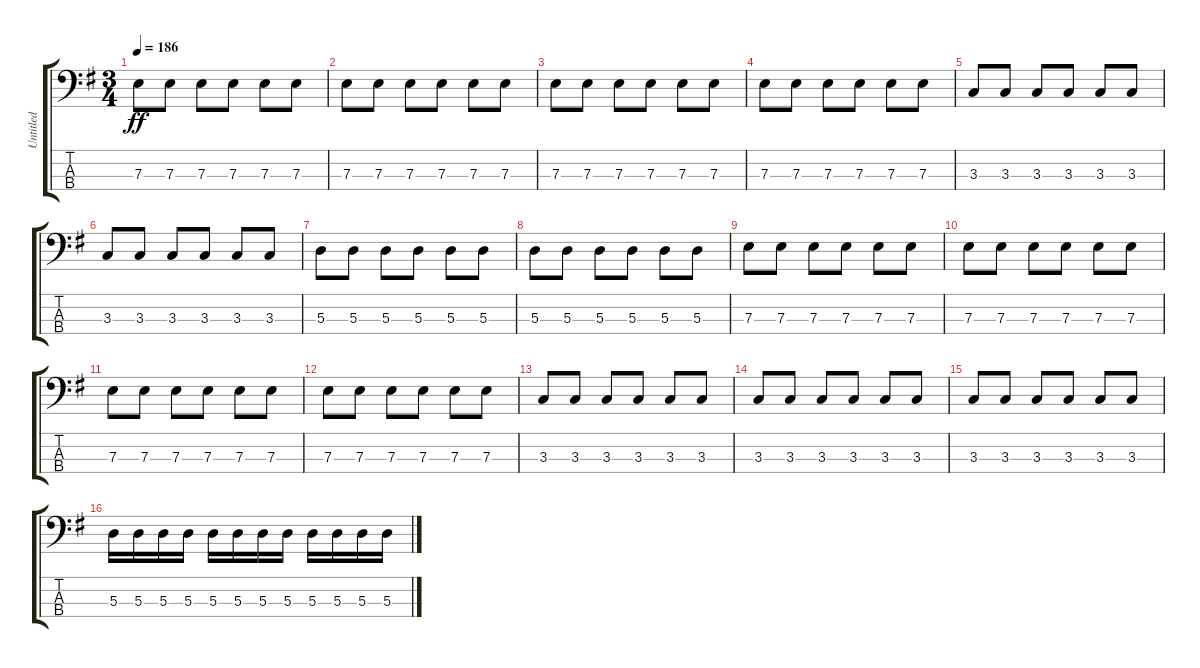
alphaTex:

\track ("Untitled" "Untitled") {instrument electricbassfinger}
\staff {score tabs}
\tuning (G2 D2 A1 D1) {hide}
\ts (3 4)
\tempo 186
\clef f4
\ks g
7.3.8{dy ff} 7.3.8 7.3.8 7.3.8 7.3.8 7.3.8 |
7.3.8 7.3.8 7.3.8 7.3.8 7.3.8 7.3.8 |
7.3.8 7.3.8 7.3.8 7.3.8 7.3.8 7.3.8 |
7.3.8 7.3.8 7.3.8 7.3.8 7.3.8 7.3.8 |
3.3.8 3.3.8 3.3.8 3.3.8 3.3.8 3.3.8 |
3.3.8 3.3.8 3.3.8 3.3.8 3.3.8 3.3.8 |
5.3.8 5.3.8 5.3.8 5.3.8 5.3.8 5.3.8 |
5.3.8 5.3.8 5.3.8 5.3.8 5.3.8 5.3.8 |
7.3.8 7.3.8 7.3.8 7.3.8 7.3.8 7.3.8 |
7.3.8 7.3.8 7.3.8 7.3.8 7.3.8 7.3.8 |
7.3.8 7.3.8 7.3.8 7.3.8 7.3.8 7.3.8 |
7.3.8 7.3.8 7.3.8 7.3.8 7.3.8 7.3.8 |
3.3.8 3.3.8 3.3.8 3.3.8 3.3.8 3.3.8 |
3.3.8 3.3.8 3.3.8 3.3.8 3.3.8 3.3.8 |
3.3.8 3.3.8 3.3.8 3.3.8 3.3.8 3.3.8 |
5.3.16 5.3.16 5.3.16 5.3.16 5.3.16 5.3.16 5.3.16 5.3.16 5.3.16 5.3.16 5.3.16 5.3.16
